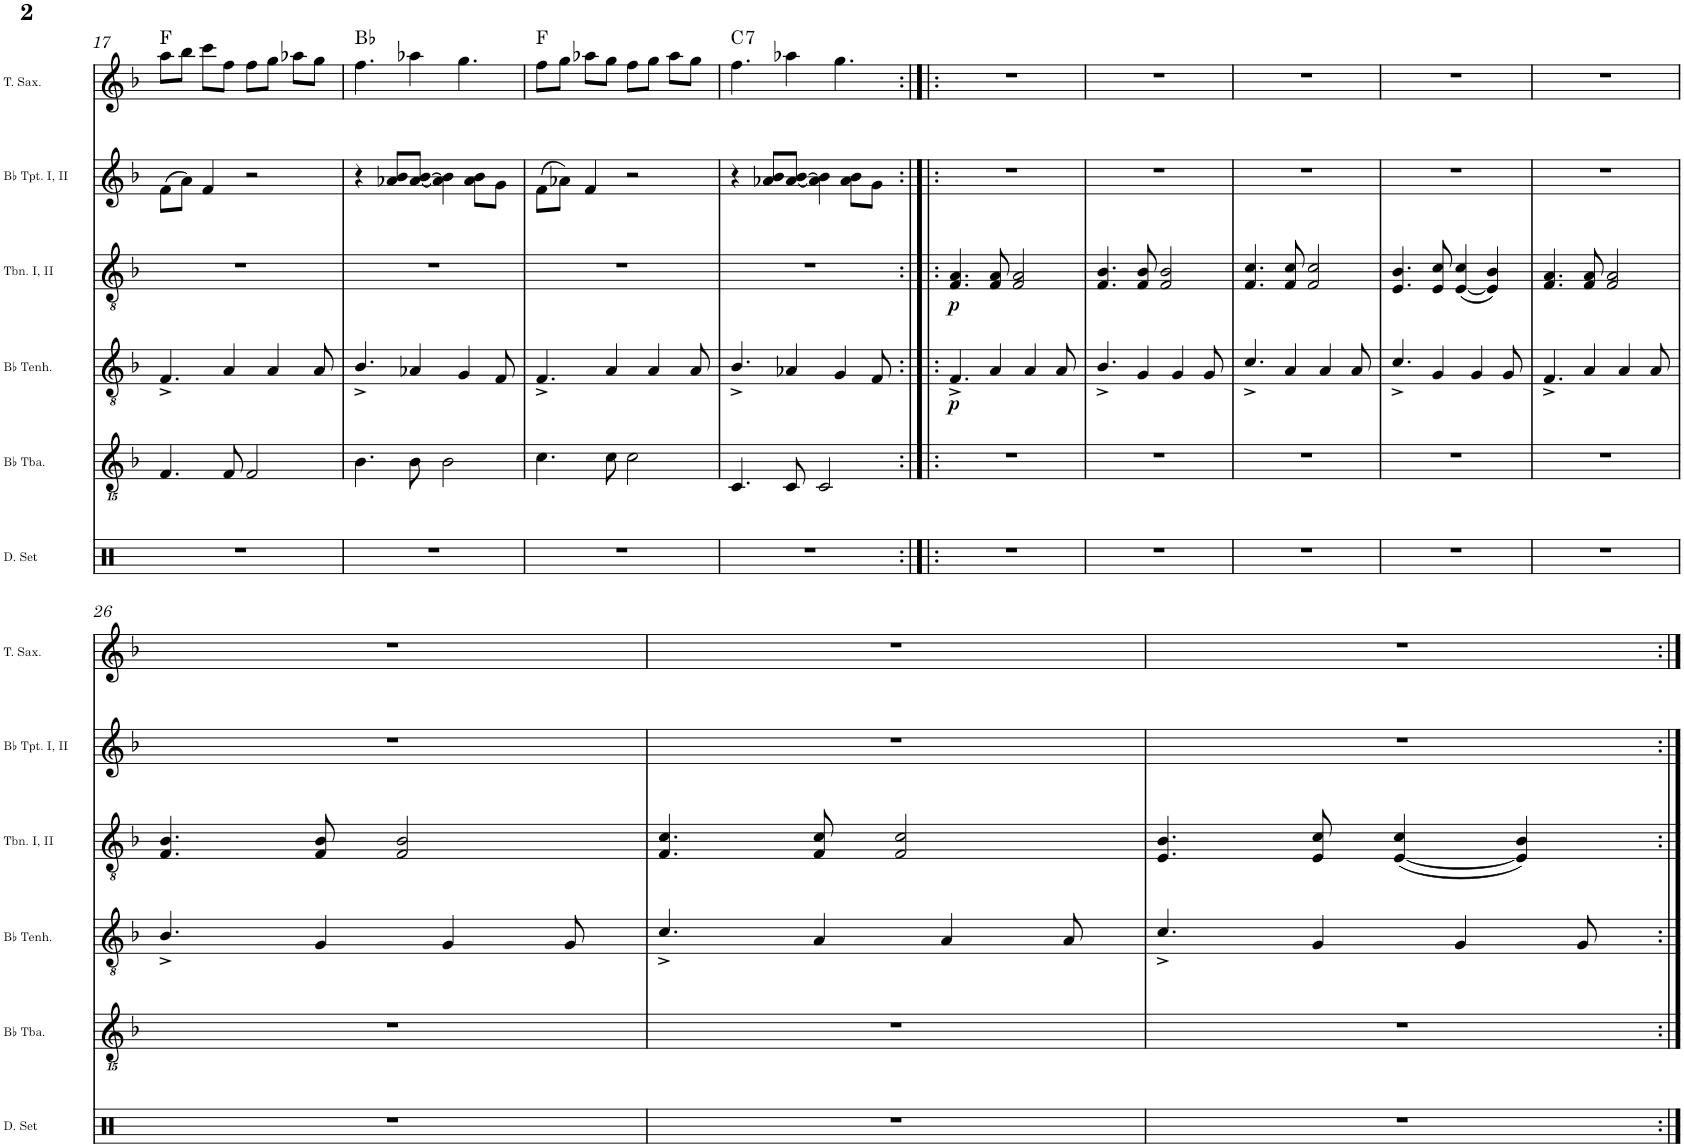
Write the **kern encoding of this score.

**kern	**kern	**kern	**dynam	**kern	**dynam	**kern	**kern	**harte
*part6	*part5	*part4	*part4	*part3	*part3	*part2	*part1	*part1
*staff6	*staff5	*staff4	*staff4	*staff3	*staff3	*staff2	*staff1	*
*I"Drumset	*I"Bb Tuba	*I"Bb Tenorhorn	*	*I"Trombone I, II	*	*I"Bb Trumpet I, II	*I"Tenor Saxophone	*
*I'D. Set	*I'Bb Tba.	*I'Bb Tenh.	*	*I'Tbn. I, II	*	*I'Bb Tpt. I, II	*I'T. Sax.	*
!!LO:PB:g=z
*clefX	*clefGvv2	*clefGv2	*	*clefGv2	*	*clefG2	*clefG2	*
*	*Trd1c2	*Trd1c2	*	*Trd1c2	*	*Trd1c2	*Trd8c14	*
*k[]	*k[b-]	*k[b-]	*	*k[b-]	*	*k[b-]	*k[b-]	*
*M4/4	*M4/4	*M4/4	*	*M4/4	*	*M4/4	*M4/4	*
=17	=17	=17	=17	=17	=17	=17	=17	=17
1r	4.FF/	4.F^/	.	1r	.	(8f\L	8aa\L	F:maj
.	.	.	.	.	.	8a\J)	8bb-\J	.
.	.	.	.	.	.	4f/	8ccc\L	.
.	8FF/	4A/	.	.	.	.	8ff\J	.
.	2FF/	.	.	.	.	2r	8ff\L	.
.	.	4A/	.	.	.	.	8gg\J	.
.	.	.	.	.	.	.	8aa-X\L	.
.	.	8A/	.	.	.	.	8gg\J	.
=18	=18	=18	=18	=18	=18	=18	=18	=18
1r	4.BB-\	4.B-^/	.	1r	.	4r	4.ff\	Bb:maj
.	.	.	.	.	.	8a-X/ 8b-/L	.	.
.	8BB-\	4A-X/	.	.	.	[8a-/ [8b-/J	4aa-X\	.
.	2BB-\	.	.	.	.	4a-\] 4b-\]	.	.
.	.	4G/	.	.	.	.	4.gg\	.
.	.	.	.	.	.	8a-\ 8b-\L	.	.
.	.	8F/	.	.	.	8g\J	.	.
=19	=19	=19	=19	=19	=19	=19	=19	=19
1r	4.C\	4.F^/	.	1r	.	(8f\L	8ff\L	F:maj
.	.	.	.	.	.	8a-X\J)	8gg\J	.
.	.	.	.	.	.	4f/	8aa-X\L	.
.	8C\	4A/	.	.	.	.	8gg\J	.
.	2C\	.	.	.	.	2r	8ff\L	.
.	.	4A/	.	.	.	.	8gg\J	.
.	.	.	.	.	.	.	8aa-\L	.
.	.	8A/	.	.	.	.	8gg\J	.
=20	=20	=20	=20	=20	=20	=20	=20	=20
!	!	!	!	!	!	!	!	!LO:H:kt=7
1r	4.CC/	4.B-^/	.	1r	.	4r	4.ff\	C:7
.	.	.	.	.	.	8a-X/ 8b-/L	.	.
.	8CC/	4A-X/	.	.	.	[8a-/ [8b-/J	4aa-X\	.
.	2CC/	.	.	.	.	4a-\] 4b-\]	.	.
.	.	4G/	.	.	.	.	4.gg\	.
.	.	.	.	.	.	8a-\ 8b-\L	.	.
.	.	8F/	.	.	.	8g\J	.	.
=21:|!|:	=21:|!|:	=21:|!|:	=21:|!|:	=21:|!|:	=21:|!|:	=21:|!|:	=21:|!|:	=21:|!|:
!	!	!	!LO:DY:b	!	!LO:DY:b	!	!	!
1r	1r	4.F^/	p	4.F/ 4.A/	p	1r	1r	.
.	.	4A/	.	8F/ 8A/	.	.	.	.
.	.	.	.	2F/ 2A/	.	.	.	.
.	.	4A/	.	.	.	.	.	.
.	.	8A/	.	.	.	.	.	.
=22	=22	=22	=22	=22	=22	=22	=22	=22
1r	1r	4.B-^/	.	4.F/ 4.B-/	.	1r	1r	.
.	.	4G/	.	8F/ 8B-/	.	.	.	.
.	.	.	.	2F/ 2B-/	.	.	.	.
.	.	4G/	.	.	.	.	.	.
.	.	8G/	.	.	.	.	.	.
=23	=23	=23	=23	=23	=23	=23	=23	=23
1r	1r	4.c^/	.	4.F/ 4.c/	.	1r	1r	.
.	.	4A/	.	8F/ 8c/	.	.	.	.
.	.	.	.	2F/ 2c/	.	.	.	.
.	.	4A/	.	.	.	.	.	.
.	.	8A/	.	.	.	.	.	.
=24	=24	=24	=24	=24	=24	=24	=24	=24
1r	1r	4.c^/	.	4.E/ 4.B-/	.	1r	1r	.
.	.	4G/	.	8E/ 8c/	.	.	.	.
.	.	.	.	([4E/ 4c/	.	.	.	.
.	.	4G/	.	.	.	.	.	.
.	.	.	.	4E/] 4B-/)	.	.	.	.
.	.	8G/	.	.	.	.	.	.
=25	=25	=25	=25	=25	=25	=25	=25	=25
1r	1r	4.F^/	.	4.F/ 4.A/	.	1r	1r	.
.	.	4A/	.	8F/ 8A/	.	.	.	.
.	.	.	.	2F/ 2A/	.	.	.	.
.	.	4A/	.	.	.	.	.	.
.	.	8A/	.	.	.	.	.	.
!!LO:LB:g=z
=26	=26	=26	=26	=26	=26	=26	=26	=26
1r	1r	4.B-^/	.	4.F/ 4.B-/	.	1r	1r	.
.	.	4G/	.	8F/ 8B-/	.	.	.	.
.	.	.	.	2F/ 2B-/	.	.	.	.
.	.	4G/	.	.	.	.	.	.
.	.	8G/	.	.	.	.	.	.
=27	=27	=27	=27	=27	=27	=27	=27	=27
1r	1r	4.c^/	.	4.F/ 4.c/	.	1r	1r	.
.	.	4A/	.	8F/ 8c/	.	.	.	.
.	.	.	.	2F/ 2c/	.	.	.	.
.	.	4A/	.	.	.	.	.	.
.	.	8A/	.	.	.	.	.	.
=28	=28	=28	=28	=28	=28	=28	=28	=28
1r	1r	4.c^/	.	4.E/ 4.B-/	.	1r	1r	.
.	.	4G/	.	8E/ 8c/	.	.	.	.
.	.	.	.	([4E/ 4c/	.	.	.	.
.	.	4G/	.	.	.	.	.	.
.	.	.	.	4E/] 4B-/)	.	.	.	.
.	.	8G/	.	.	.	.	.	.
=:|!	=:|!	=:|!	=:|!	=:|!	=:|!	=:|!	=:|!	=:|!
*-	*-	*-	*-	*-	*-	*-	*-	*-
